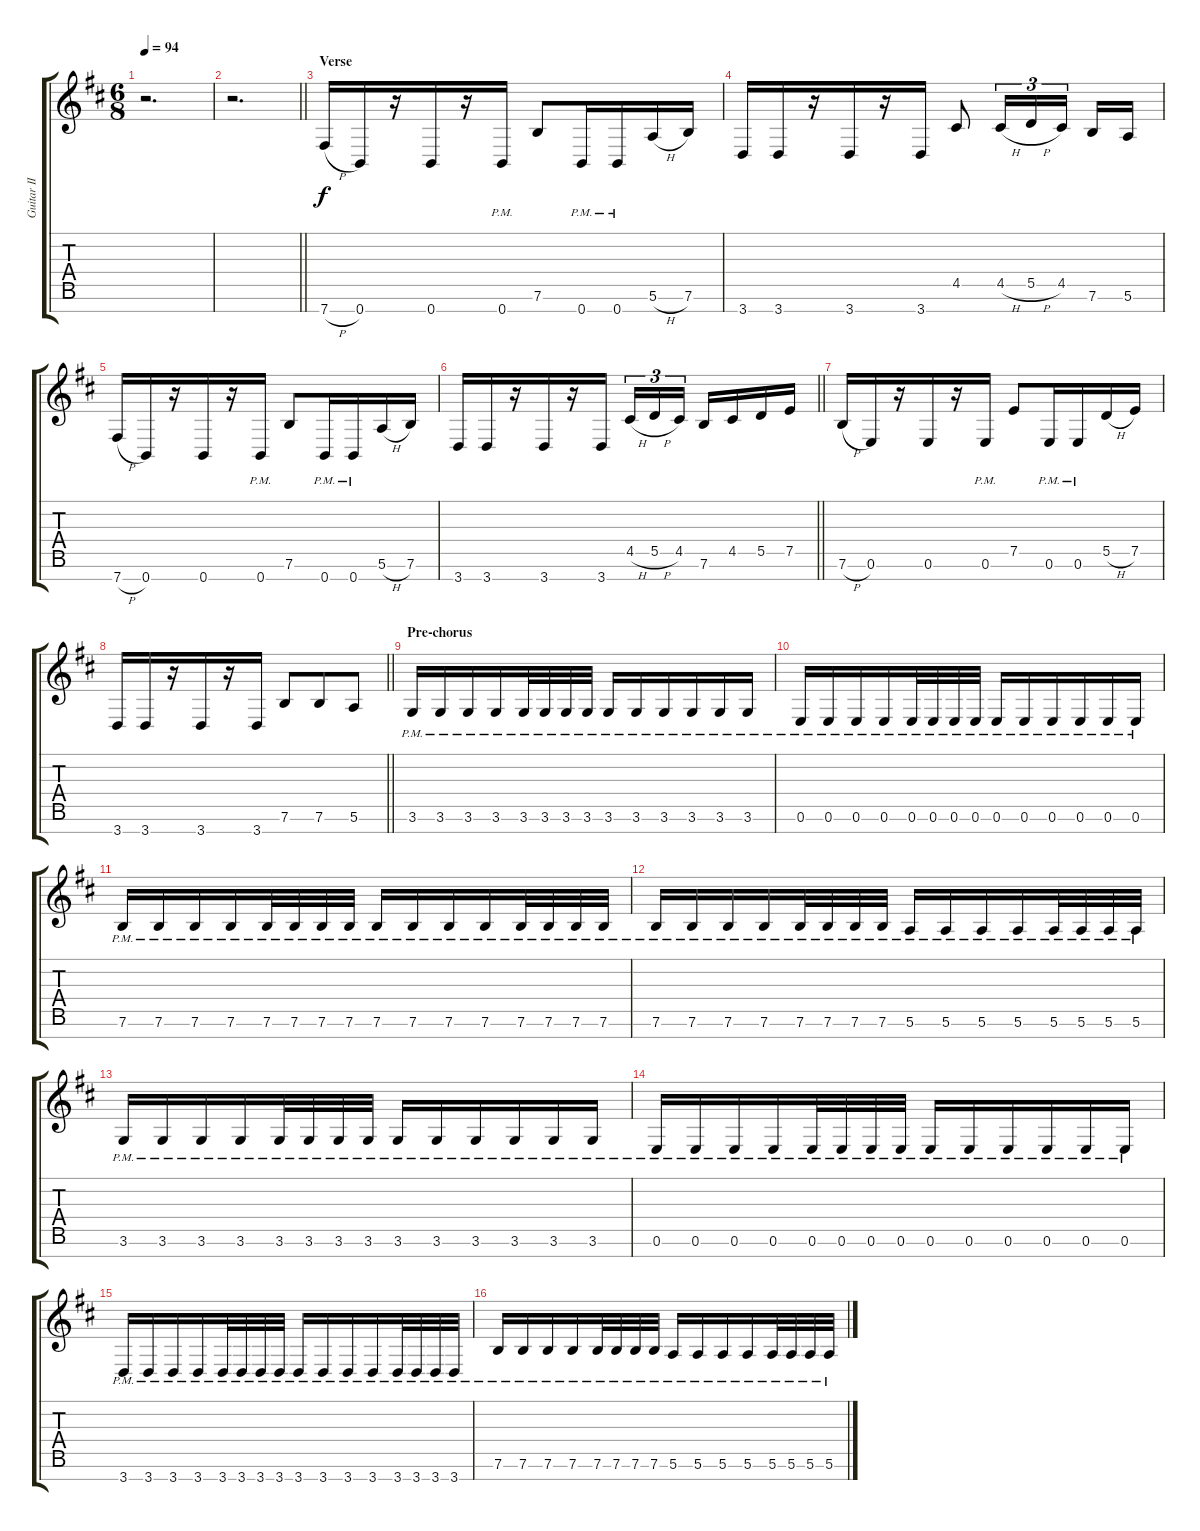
\track ("Guitar II" "Guitar II") {instrument distortionguitar}
\staff {score tabs}
\tuning (E4 B3 G3 D3 A2 E2 B1) {hide}
\ts (6 8)
\tempo 94
\clef g2
\ks bminor
r.2{d dy f} |
\barLineRight lightlight
r.2{d} |
\section ("" "Verse")
7.7{h}.16 0.7.16 r.16 0.7.16 r.16 0.7{pm}.16 7.6.8 0.7{pm}.16 0.7{pm}.16 5.6{h}.16 7.6.16 |
3.7.16 3.7.16 r.16 3.7.16 r.16 3.7.16 4.5.8 4.5{h}.16{tu (3 2)} 5.5{h}.16{tu (3 2)} 4.5.16{tu (3 2) beam splitsecondary} 7.6.16 5.6.16 |
7.7{h}.16 0.7.16 r.16 0.7.16 r.16 0.7{pm}.16 7.6.8 0.7{pm}.16 0.7{pm}.16 5.6{h}.16 7.6.16 |
\barLineRight lightlight
3.7.16 3.7.16 r.16 3.7.16 r.16 3.7.16 4.5{h}.16{tu (3 2)} 5.5{h}.16{tu (3 2)} 4.5.16{tu (3 2) beam splitsecondary} 7.6.16 4.5.16 5.5.16 7.5.16 |
7.6{h}.16 0.6.16 r.16 0.6.16 r.16 0.6{pm}.16 7.5.8 0.6{pm}.16 0.6{pm}.16 5.5{h}.16 7.5.16 |
\barLineRight lightlight
3.7.16 3.7.16 r.16 3.7.16 r.16 3.7.16 7.6.8 7.6.8 5.6.8 |
\section ("" "Pre-chorus")
3.6{pm}.16 3.6{pm}.16 3.6{pm}.16 3.6{pm}.16 3.6{pm}.32 3.6{pm}.32 3.6{pm}.32 3.6{pm}.32 3.6{pm}.16 3.6{pm}.16 3.6{pm}.16 3.6{pm}.16 3.6{pm}.16 3.6{pm}.16 |
0.6{pm}.16 0.6{pm}.16 0.6{pm}.16 0.6{pm}.16 0.6{pm}.32 0.6{pm}.32 0.6{pm}.32 0.6{pm}.32 0.6{pm}.16 0.6{pm}.16 0.6{pm}.16 0.6{pm}.16 0.6{pm}.16 0.6{pm}.16 |
7.6{pm}.16 7.6{pm}.16 7.6{pm}.16 7.6{pm}.16 7.6{pm}.32 7.6{pm}.32 7.6{pm}.32 7.6{pm}.32 7.6{pm}.16 7.6{pm}.16 7.6{pm}.16 7.6{pm}.16 7.6{pm}.32 7.6{pm}.32 7.6{pm}.32 7.6{pm}.32 |
7.6{pm}.16 7.6{pm}.16 7.6{pm}.16 7.6{pm}.16 7.6{pm}.32 7.6{pm}.32 7.6{pm}.32 7.6{pm}.32 5.6{pm}.16 5.6{pm}.16 5.6{pm}.16 5.6{pm}.16 5.6{pm}.32 5.6{pm}.32 5.6{pm}.32 5.6{pm}.32 |
3.6{pm}.16 3.6{pm}.16 3.6{pm}.16 3.6{pm}.16 3.6{pm}.32 3.6{pm}.32 3.6{pm}.32 3.6{pm}.32 3.6{pm}.16 3.6{pm}.16 3.6{pm}.16 3.6{pm}.16 3.6{pm}.16 3.6{pm}.16 |
0.6{pm}.16 0.6{pm}.16 0.6{pm}.16 0.6{pm}.16 0.6{pm}.32 0.6{pm}.32 0.6{pm}.32 0.6{pm}.32 0.6{pm}.16 0.6{pm}.16 0.6{pm}.16 0.6{pm}.16 0.6{pm}.16 0.6{pm}.16 |
3.7{pm}.16 3.7{pm}.16 3.7{pm}.16 3.7{pm}.16 3.7{pm}.32 3.7{pm}.32 3.7{pm}.32 3.7{pm}.32 3.7{pm}.16 3.7{pm}.16 3.7{pm}.16 3.7{pm}.16 3.7{pm}.32 3.7{pm}.32 3.7{pm}.32 3.7{pm}.32 |
7.6{pm}.16 7.6{pm}.16 7.6{pm}.16 7.6{pm}.16 7.6{pm}.32 7.6{pm}.32 7.6{pm}.32 7.6{pm}.32 5.6{pm}.16 5.6{pm}.16 5.6{pm}.16 5.6{pm}.16 5.6{pm}.32 5.6{pm}.32 5.6{pm}.32 5.6{pm}.32
